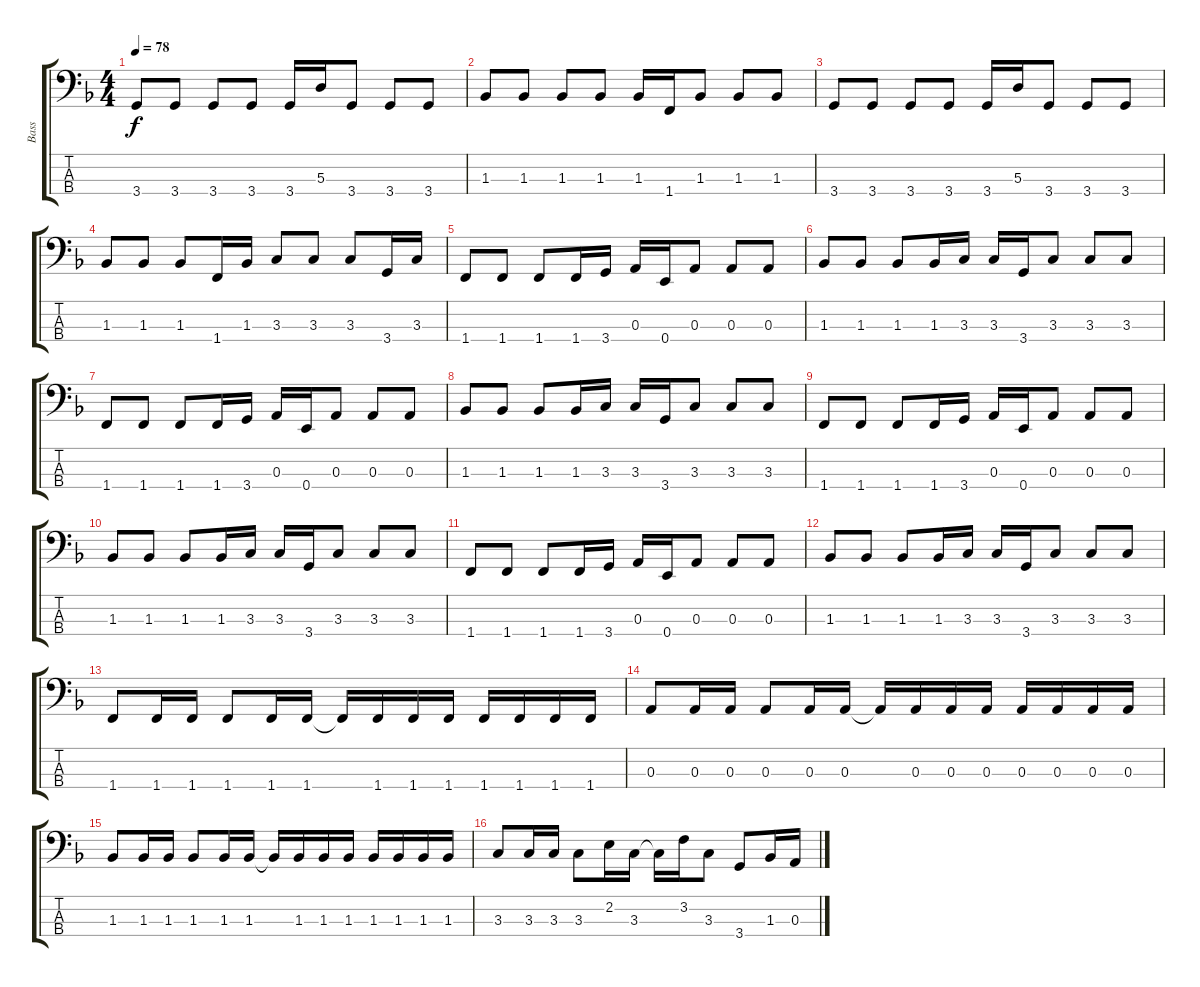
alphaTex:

\track ("Bass" "Bass") {instrument electricbassfinger}
\staff {score tabs}
\tuning (G2 D2 A1 E1) {hide}
\ts (4 4)
\tempo 78
\clef f4
\ks dminor
3.4.8{dy f} 3.4.8 3.4.8 3.4.8 3.4.16 5.3.16 3.4.8 3.4.8 3.4.8 |
1.3.8 1.3.8 1.3.8 1.3.8 1.3.16 1.4.16 1.3.8 1.3.8 1.3.8 |
3.4.8 3.4.8 3.4.8 3.4.8 3.4.16 5.3.16 3.4.8 3.4.8 3.4.8 |
1.3.8 1.3.8 1.3.8 1.4.16 1.3.16 3.3.8 3.3.8 3.3.8 3.4.16 3.3.16 |
1.4.8 1.4.8 1.4.8 1.4.16 3.4.16 0.3.16 0.4.16 0.3.8 0.3.8 0.3.8 |
1.3.8 1.3.8 1.3.8 1.3.16 3.3.16 3.3.16 3.4.16 3.3.8 3.3.8 3.3.8 |
1.4.8 1.4.8 1.4.8 1.4.16 3.4.16 0.3.16 0.4.16 0.3.8 0.3.8 0.3.8 |
1.3.8 1.3.8 1.3.8 1.3.16 3.3.16 3.3.16 3.4.16 3.3.8 3.3.8 3.3.8 |
1.4.8 1.4.8 1.4.8 1.4.16 3.4.16 0.3.16 0.4.16 0.3.8 0.3.8 0.3.8 |
1.3.8 1.3.8 1.3.8 1.3.16 3.3.16 3.3.16 3.4.16 3.3.8 3.3.8 3.3.8 |
1.4.8 1.4.8 1.4.8 1.4.16 3.4.16 0.3.16 0.4.16 0.3.8 0.3.8 0.3.8 |
1.3.8 1.3.8 1.3.8 1.3.16 3.3.16 3.3.16 3.4.16 3.3.8 3.3.8 3.3.8 |
1.4.8 1.4.16 1.4.16 1.4.8 1.4.16 1.4.16 1.4{t}.16 1.4.16 1.4.16 1.4.16 1.4.16 1.4.16 1.4.16 1.4.16 |
0.3.8 0.3.16 0.3.16 0.3.8 0.3.16 0.3.16 0.3{t}.16 0.3.16 0.3.16 0.3.16 0.3.16 0.3.16 0.3.16 0.3.16 |
1.3.8 1.3.16 1.3.16 1.3.8 1.3.16 1.3.16 1.3{t}.16 1.3.16 1.3.16 1.3.16 1.3.16 1.3.16 1.3.16 1.3.16 |
3.3.8 3.3.16 3.3.16 3.3.8 2.2.16 3.3.16 3.3{t}.16 3.2.16 3.3.8 3.4.8 1.3.16 0.3.16
